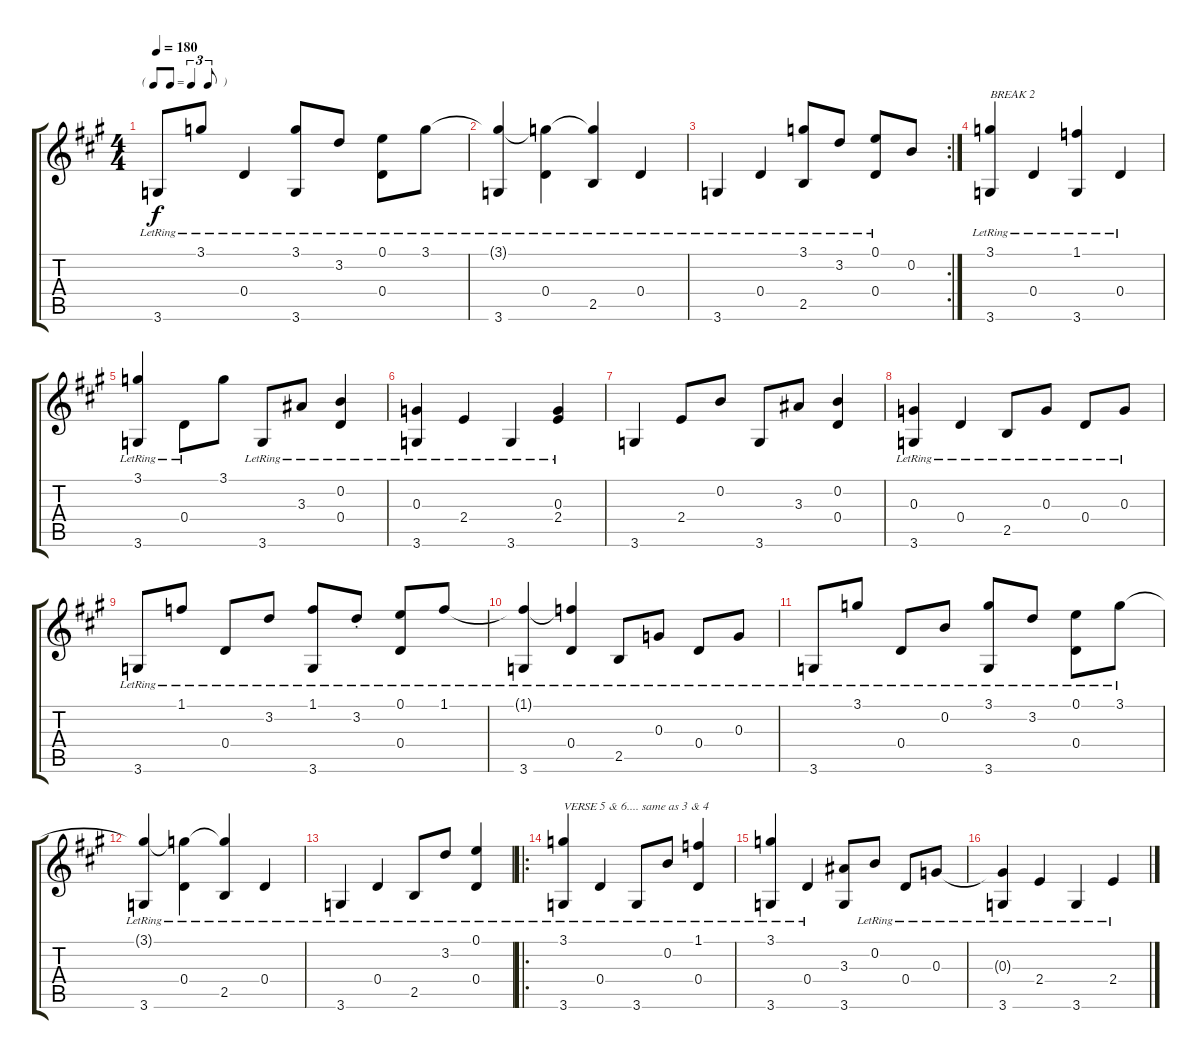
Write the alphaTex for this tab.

\track "" {instrument acousticguitarnylon}
\staff {score tabs}
\tuning (E4 B3 G3 D3 A2 E2) {hide}
\ts (4 4)
\tf triplet8th
\tempo 180
\clef g2
\ks a
3.6{lr}.8{dy f} 3.1{lr}.8 0.4{lr}.4 (3.1{lr} 3.6{lr}).8 3.2{lr}.8 (0.1{lr} 0.4{lr}).8 3.1{lr}.8 |
(3.1{t} 3.6{lr}).4 (3.1{t} 0.4{lr}).4 (3.1{t} 2.5{lr}).4 0.4{lr}.4 |
\rc 2
3.6{lr}.4 0.4{lr}.4 (3.1 2.5{lr}).8 3.2{lr}.8 (0.1{lr} 0.4{lr}).8 0.2.8 |
(3.1{lr} 3.6{lr}).4{txt "BREAK 2"} 0.4{lr}.4 (1.1{lr} 3.6{lr}).4 0.4{lr}.4 |
(3.1{lr} 3.6{lr}).4 0.4{lr}.8 3.1.8 3.6{lr}.8 3.3{lr}.8 (0.2 0.4{lr}).4 |
(0.3{lr} 3.6{lr}).4 2.4{lr}.4 3.6{lr}.4 (0.3{lr} 2.4{lr}).4 |
3.6.4 2.4.8 0.2.8 3.6.8 3.3.8 (0.2 0.4).4 |
(0.3{lr} 3.6{lr}).4 0.4{lr}.4 2.5{lr}.8 0.3{lr}.8 0.4{lr}.8 0.3{lr}.8 |
3.6{lr}.8 1.1{lr}.8 0.4{lr}.8 3.2{lr}.8 (1.1{lr} 3.6{lr}).8 3.2{st lr}.8 (0.1{lr} 0.4{lr}).8 1.1{lr}.8 |
(1.1{t} 3.6{lr}).4 (1.1{t} 0.4{lr}).4 2.5{lr}.8 0.3{lr}.8 0.4{lr}.8 0.3{lr}.8 |
3.6{lr}.8 3.1{lr}.8 0.4{lr}.8 0.2{lr}.8 (3.1{lr} 3.6{lr}).8 3.2{lr}.8 (0.1{lr} 0.4{lr}).8 3.1{lr}.8 |
(3.1{t} 3.6{lr}).4 (3.1{t} 0.4{lr}).4 (3.1{t} 2.5{lr}).4 0.4{lr}.4 |
3.6{lr}.4 0.4{lr}.4 2.5{lr}.8 3.2{lr}.8 (0.1{lr} 0.4{lr}).4 |
\ro
(3.1{lr} 3.6{lr}).4{txt "VERSE 5 & 6.... same as 3 & 4"} 0.4{lr}.4 3.6{lr}.8 0.2{lr}.8 (1.1{lr} 0.4{lr}).4 |
(3.1{lr} 3.6{lr}).4 0.4{lr}.4 (3.3 3.6).8 0.2{lr}.8 0.4{lr}.8 0.3{lr}.8 |
(0.3{t} 3.6{lr}).4 2.4{lr}.4 3.6{lr}.4 2.4{lr}.4
